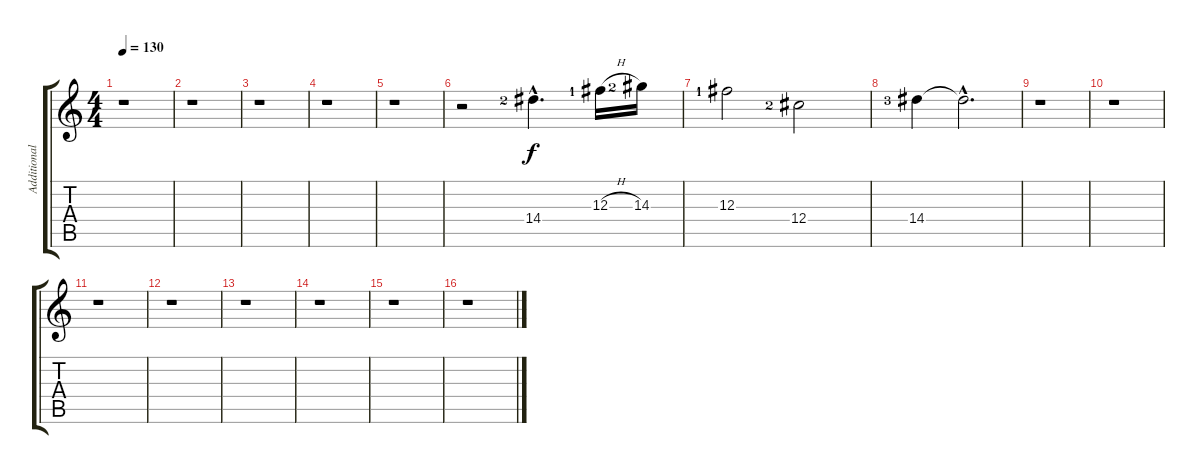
\track ("Additional Guitars" "Additional") {instrument overdrivenguitar}
\staff {score tabs}
\tuning (Eb4 Bb3 Gb3 Db3 Ab2 Eb2) {hide}
\ts (4 4)
\tempo 130
\clef g2
\ks c
r.1{dy f} |
r.1 |
r.1 |
r.1 |
r.1 |
r.2{volume 13} 14.4{hac lf 3}.4{d} 12.3{h lf 2}.16 14.3{lf 3}.16 |
12.3{lf 2}.2 12.4{lf 3}.2 |
14.4{lf 4}.4 14.4{hac t}.2{d volume 9} |
r.1 |
r.1 |
r.1 |
r.1 |
r.1 |
r.1 |
r.1 |
r.1
